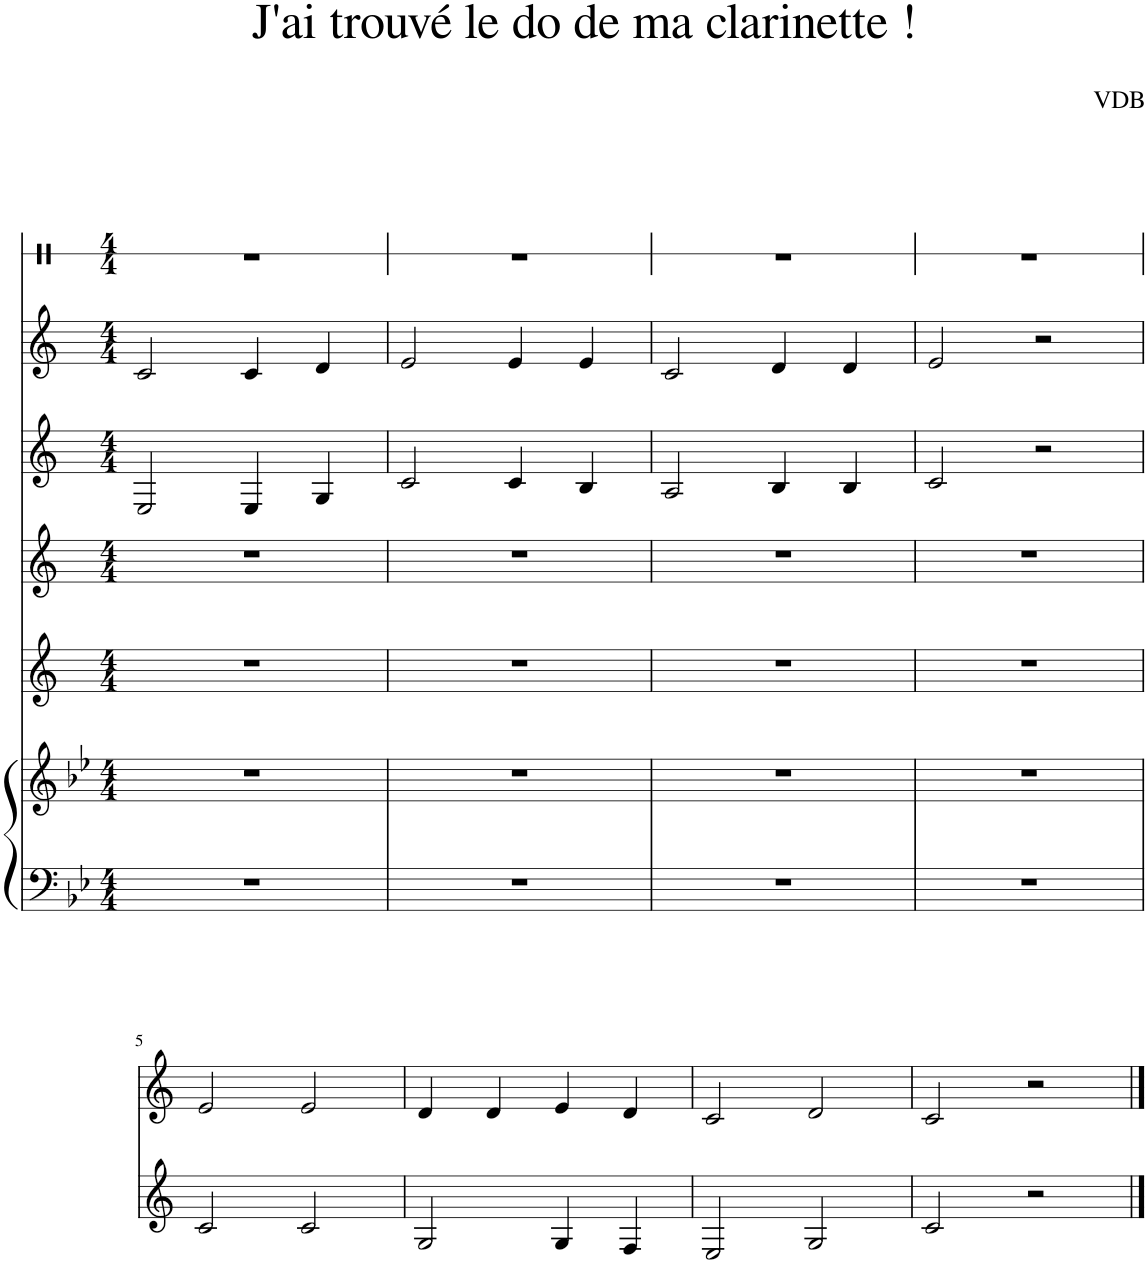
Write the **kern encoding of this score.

**kern	**kern	**kern	**kern	**kern	**kern	**kern
*part6	*part6	*part5	*part4	*part3	*part2	*part1
*staff7	*staff6	*staff5	*staff4	*staff3	*staff2	*staff1
*I"Piano	*	*I"Clarinette en Sib	*I"Clarinette en Sib	*I"Clarinette en Sib	*I"Clarinette en Sib	*I"Claves
*I'Pia.	*	*I'Clar. Sib	*I'Clar. Sib	*I'Cl	*I'Cl	*I'Clv.
*	*	*	*	*	*	*stria1
*clefF4	*clefG2	*clefG2	*clefG2	*clefG2	*clefG2	*clefX
*	*	*Trd1c2	*Trd1c2	*Trd1c2	*Trd1c2	*
*k[b-e-]	*k[b-e-]	*k[]	*k[]	*k[]	*k[]	*k[]
*M4/4	*M4/4	*M4/4	*M4/4	*M4/4	*M4/4	*M4/4
=1	=1	=1	=1	=1	=1	=1
1r	1r	1r	1r	2E/	2c/	1r
.	.	.	.	4E/	4c/	.
.	.	.	.	4G/	4d/	.
=2	=2	=2	=2	=2	=2	=2
1r	1r	1r	1r	2c/	2e/	1r
.	.	.	.	4c/	4e/	.
.	.	.	.	4B/	4e/	.
=3	=3	=3	=3	=3	=3	=3
1r	1r	1r	1r	2A/	2c/	1r
.	.	.	.	4B/	4d/	.
.	.	.	.	4B/	4d/	.
=4	=4	=4	=4	=4	=4	=4
1r	1r	1r	1r	2c/	2e/	1r
.	.	.	.	2r	2r	.
!!LO:LB:g=z
=5	=5	=5	=5	=5	=5	=5
1r	1r	1r	1r	2c/	2e/	1r
.	.	.	.	2c/	2e/	.
=6	=6	=6	=6	=6	=6	=6
1r	1r	1r	1r	2G/	4d/	1r
.	.	.	.	.	4d/	.
.	.	.	.	4G/	4e/	.
.	.	.	.	4F/	4d/	.
=7	=7	=7	=7	=7	=7	=7
1r	1r	1r	1r	2E/	2c/	1r
.	.	.	.	2G/	2d/	.
=8	=8	=8	=8	=8	=8	=8
1r	1r	1r	1r	2c/	2c/	1r
.	.	.	.	2r	2r	.
==	==	==	==	==	==	==
*-	*-	*-	*-	*-	*-	*-
